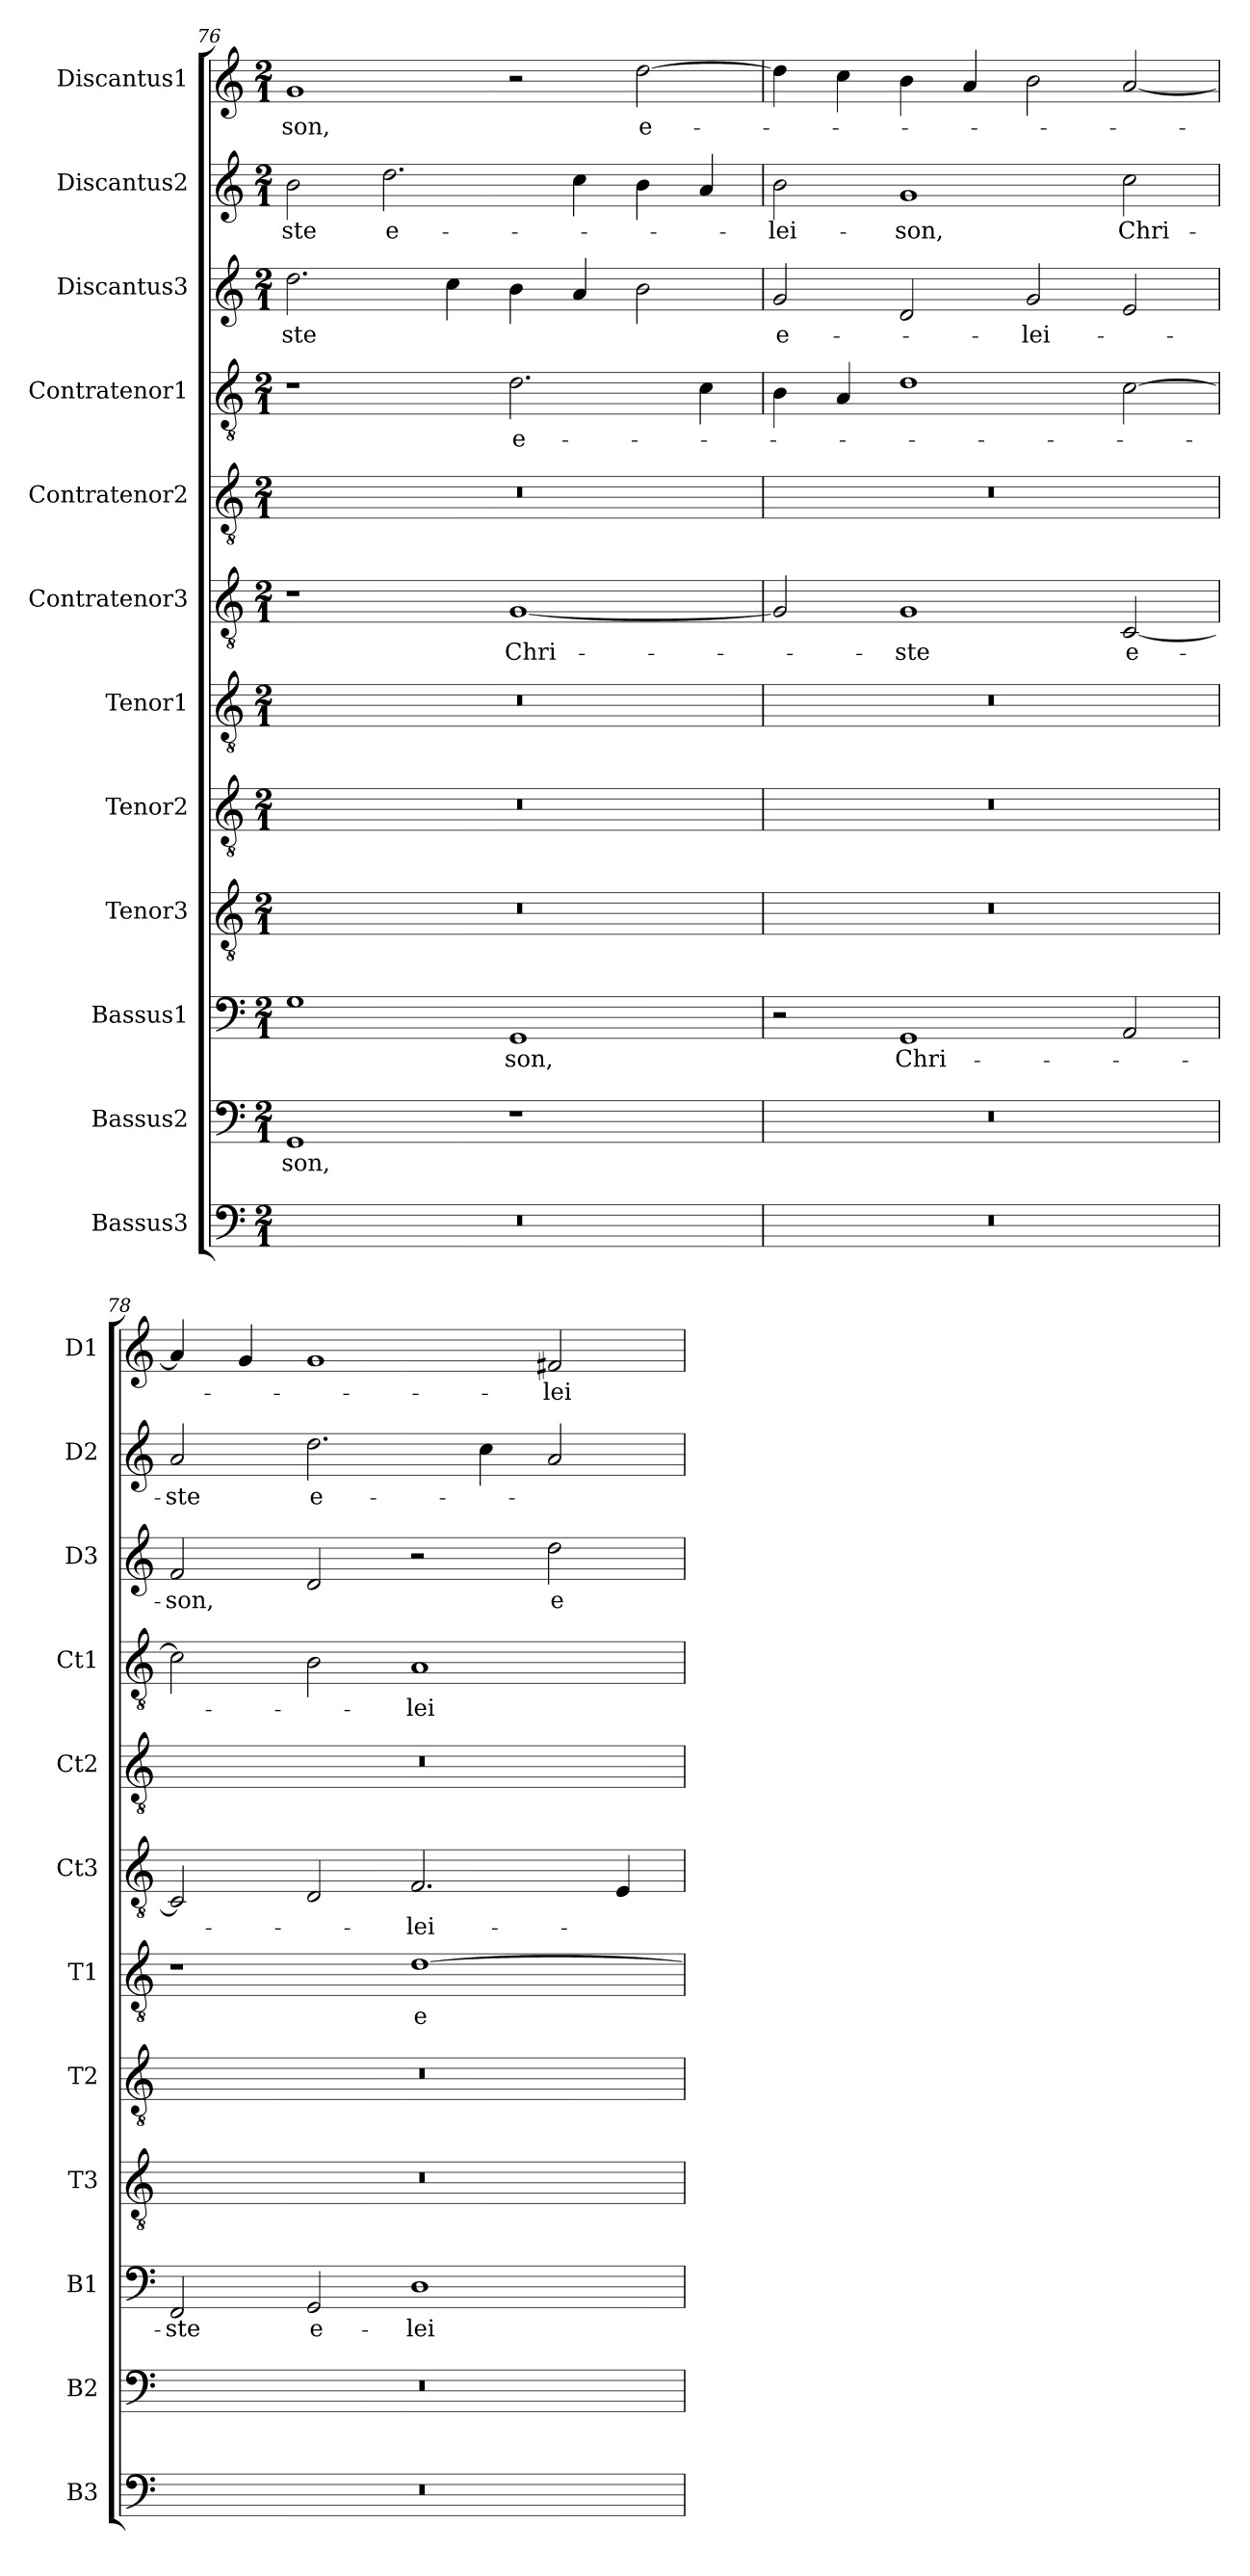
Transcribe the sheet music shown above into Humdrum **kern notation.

**kern	**kern	**text	**kern	**text	**kern	**kern	**kern	**text	**kern	**text	**kern	**kern	**text	**kern	**text	**kern	**text	**kern	**text
*part12	*part11	*part11	*part10	*part10	*part9	*part8	*part7	*part7	*part6	*part6	*part5	*part4	*part4	*part3	*part3	*part2	*part2	*part1	*part1
*staff12	*staff11	*staff11	*staff10	*staff10	*staff9	*staff8	*staff7	*staff7	*staff6	*staff6	*staff5	*staff4	*staff4	*staff3	*staff3	*staff2	*staff2	*staff1	*staff1
*I"Bassus3	*I"Bassus2	*	*I"Bassus1	*	*I"Tenor3	*I"Tenor2	*I"Tenor1	*	*I"Contratenor3	*	*I"Contratenor2	*I"Contratenor1	*	*I"Discantus3	*	*I"Discantus2	*	*I"Discantus1	*
*I'B3	*I'B2	*	*I'B1	*	*I'T3	*I'T2	*I'T1	*	*I'Ct3	*	*I'Ct2	*I'Ct1	*	*I'D3	*	*I'D2	*	*I'D1	*
*clefF4	*clefF4	*	*clefF4	*	*clefGv2	*clefGv2	*clefGv2	*	*clefGv2	*	*clefGv2	*clefGv2	*	*clefG2	*	*clefG2	*	*clefG2	*
*k[]	*k[]	*	*k[]	*	*k[]	*k[]	*k[]	*	*k[]	*	*k[]	*k[]	*	*k[]	*	*k[]	*	*k[]	*
*M2/1	*M2/1	*	*M2/1	*	*M2/1	*M2/1	*M2/1	*	*M2/1	*	*M2/1	*M2/1	*	*M2/1	*	*M2/1	*	*M2/1	*
=76	=76	=76	=76	=76	=76	=76	=76	=76	=76	=76	=76	=76	=76	=76	=76	=76	=76	=76	=76
0r	1GG	-son,	1G	.	0r	0r	0r	.	1r	.	0r	1r	.	2.dd	-ste	2b	-ste	1g	-son,
.	.	.	.	.	.	.	.	.	.	.	.	.	.	.	.	2.dd	e-	.	.
.	.	.	.	.	.	.	.	.	.	.	.	.	.	4cc	.	.	.	.	.
.	1r	.	1GG	-son,	.	.	.	.	[1G	Chri-	.	2.d	e-	4b	.	.	.	2r	.
.	.	.	.	.	.	.	.	.	.	.	.	.	.	4a	.	4cc	.	.	.
.	.	.	.	.	.	.	.	.	.	.	.	.	.	2b	.	4b	.	[2dd	e-
.	.	.	.	.	.	.	.	.	.	.	.	4c	.	.	.	4a	.	.	.
=77	=77	=77	=77	=77	=77	=77	=77	=77	=77	=77	=77	=77	=77	=77	=77	=77	=77	=77	=77
0r	0r	.	2r	.	0r	0r	0r	.	2G]	.	0r	4B	.	2g	e-	2b	-lei-	4dd]	.
.	.	.	.	.	.	.	.	.	.	.	.	4A	.	.	.	.	.	4cc	.
.	.	.	1GG	Chri-	.	.	.	.	1G	-ste	.	1d	.	2d	.	1g	-son,	4b	.
.	.	.	.	.	.	.	.	.	.	.	.	.	.	.	.	.	.	4a	.
.	.	.	.	.	.	.	.	.	.	.	.	.	.	2g	-lei-	.	.	2b	.
.	.	.	2AA	.	.	.	.	.	[2C	e-	.	[2c	.	2e	.	2cc	Chri-	[2a	.
=78	=78	=78	=78	=78	=78	=78	=78	=78	=78	=78	=78	=78	=78	=78	=78	=78	=78	=78	=78
0r	0r	.	2FF	-ste	0r	0r	1r	.	2C]	.	0r	2c]	.	2f	-son,	2a	-ste	4a]	.
.	.	.	.	.	.	.	.	.	.	.	.	.	.	.	.	.	.	4g	.
.	.	.	2GG	e-	.	.	.	.	2D	.	.	2B	.	2d	.	2.dd	e-	1g	.
.	.	.	1D	-lei-	.	.	[1d	e-	2.F	-lei-	.	1A	-lei-	2r	.	.	.	.	.
.	.	.	.	.	.	.	.	.	.	.	.	.	.	.	.	4cc	.	.	.
.	.	.	.	.	.	.	.	.	.	.	.	.	.	2dd	e-	2a	.	2f#X	-lei-
.	.	.	.	.	.	.	.	.	4E	.	.	.	.	.	.	.	.	.	.
=	=	=	=	=	=	=	=	=	=	=	=	=	=	=	=	=	=	=	=
*-	*-	*-	*-	*-	*-	*-	*-	*-	*-	*-	*-	*-	*-	*-	*-	*-	*-	*-	*-
